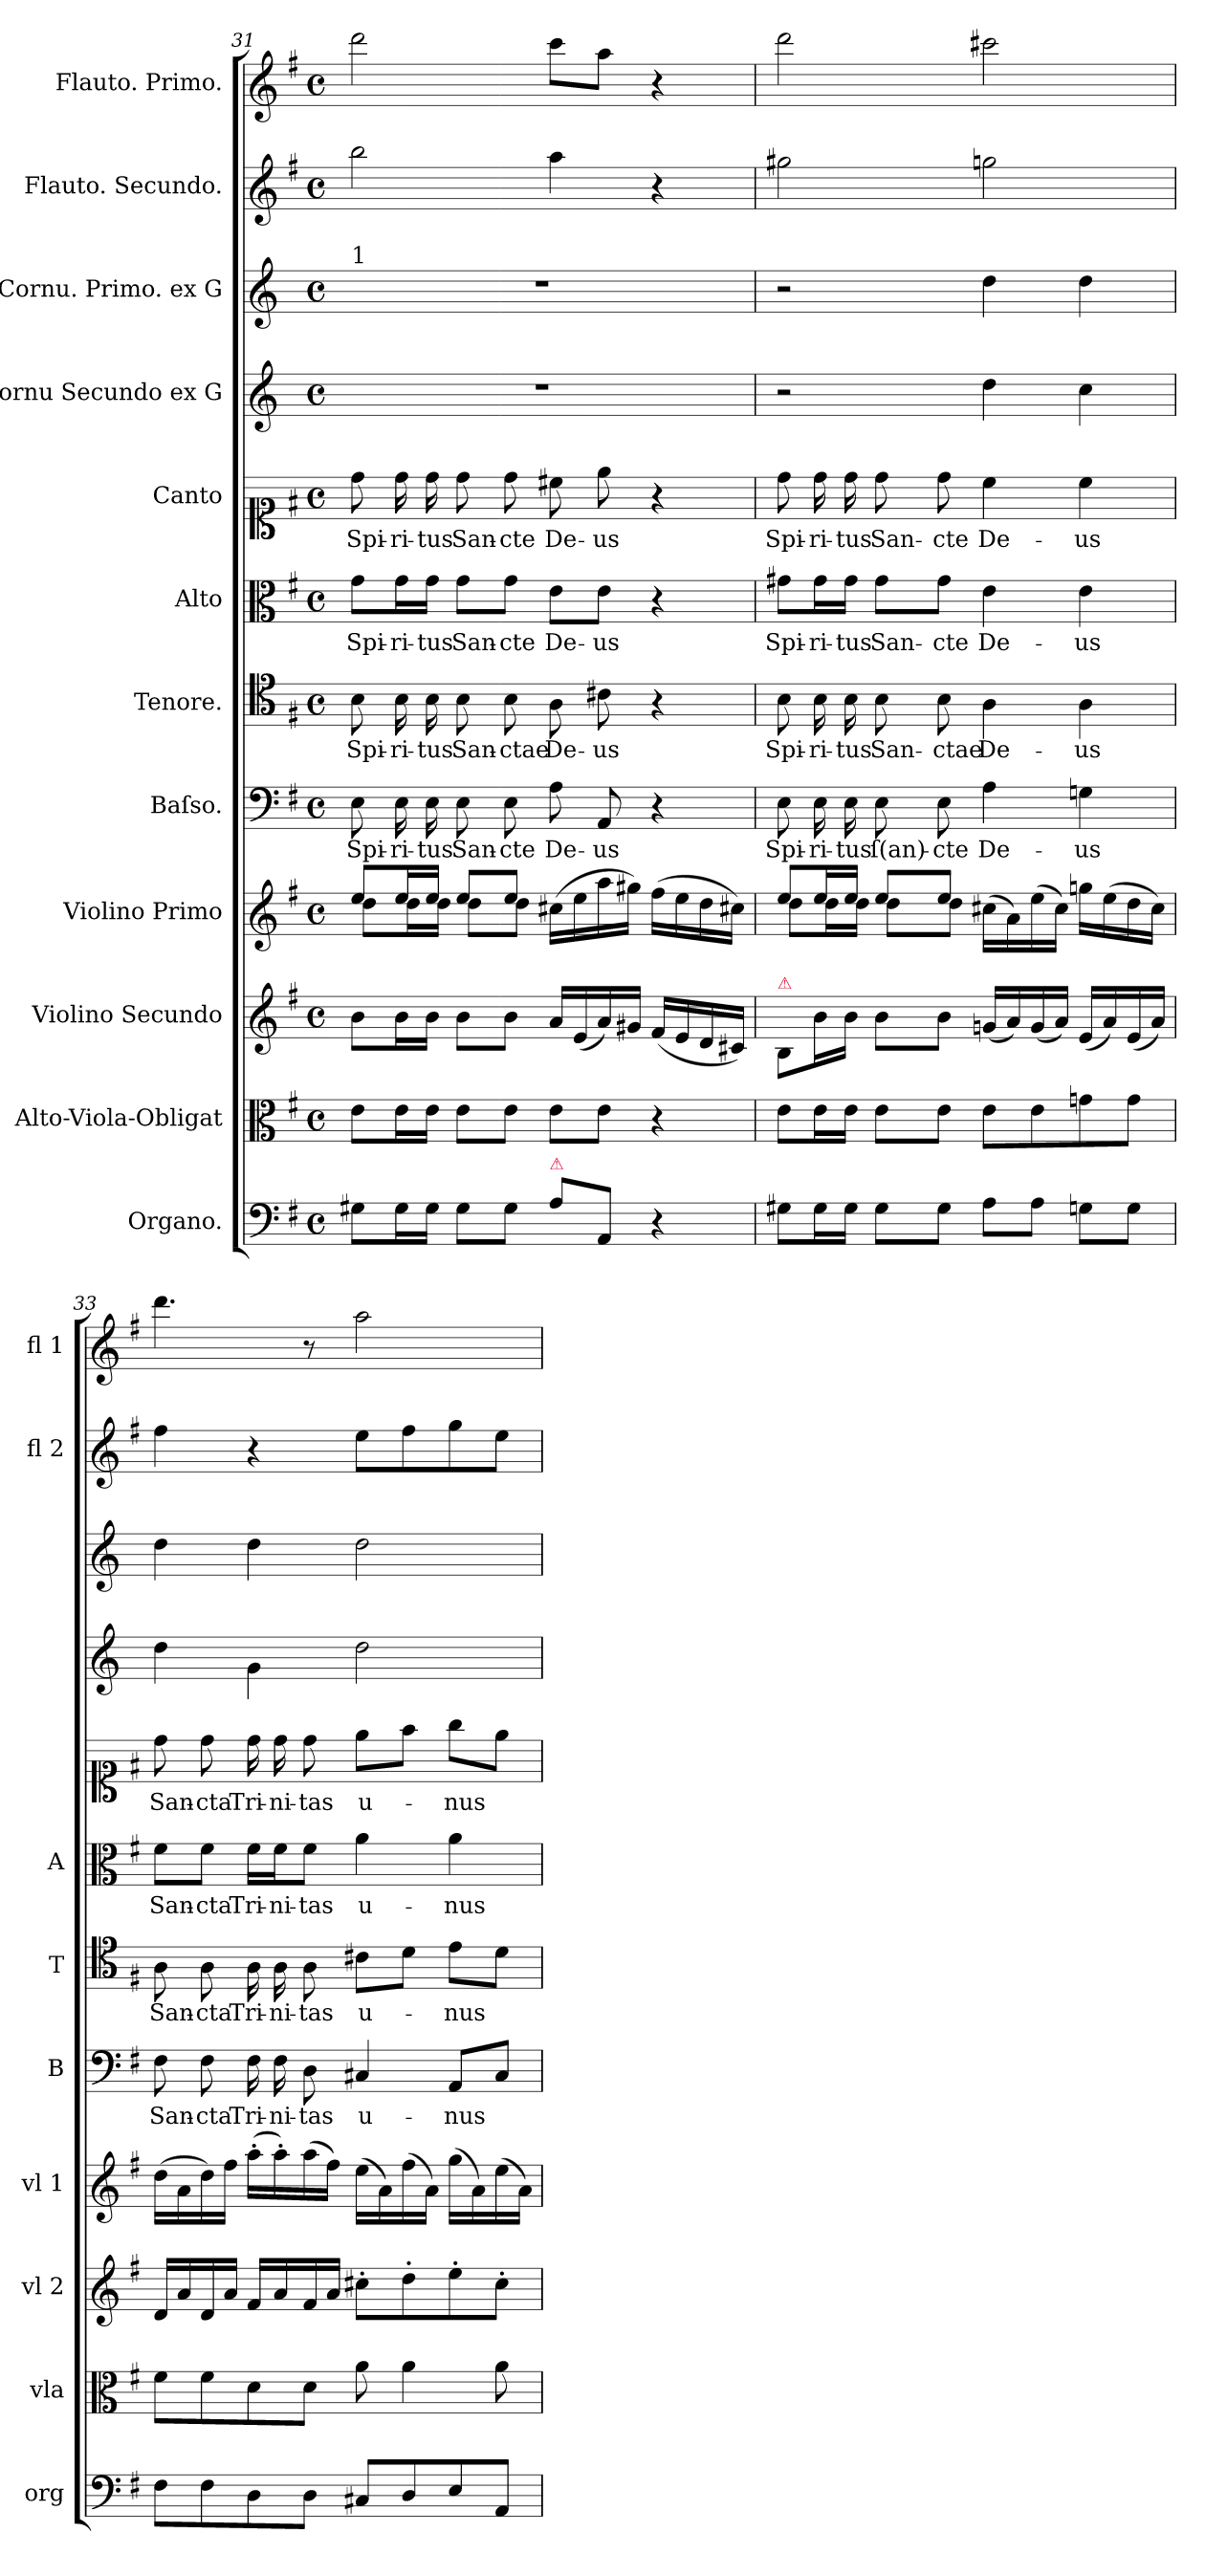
**kern	**kern	**kern	**dynam	**kern	**dynam	**kern	**text	**kern	**text	**kern	**text	**kern	**text	**kern	**dynam	**kern	**dynam	**kern	**dynam	**kern	**dynam
*part12	*part11	*part10	*part10	*part9	*part9	*part8	*part8	*part7	*part7	*part6	*part6	*part5	*part5	*part4	*part4	*part3	*part3	*part2	*part2	*part1	*part1
*staff12	*staff11	*staff10	*staff10	*staff9	*staff9	*staff8	*staff8	*staff7	*staff7	*staff6	*staff6	*staff5	*staff5	*staff4	*staff4	*staff3	*staff3	*staff2	*staff2	*staff1	*staff1
*I"Organo.	*I"Alto-Viola-Obligat	*I"Violino Secundo	*	*I"Violino Primo	*	*I"Baſso.	*	*I"Tenore.	*	*I"Alto	*	*I"Canto	*	*I"Cornu Secundo ex G	*	*I"Cornu. Primo. ex G	*	*I"Flauto. Secundo.	*	*I"Flauto. Primo.	*
*I'org	*I'vla	*I'vl 2	*	*I'vl 1	*	*I'B	*	*I'T	*	*I'A	*	*	*	*	*	*	*	*I'fl 2	*	*I'fl 1	*
*clefF4	*clefC3	*clefG2	*	*clefG2	*	*clefF4	*	*clefC4	*	*clefC3	*	*clefC1	*	*clefG2	*	*clefG2	*	*clefG2	*	*clefG2	*
*	*	*	*	*	*	*	*	*	*	*	*	*	*	*ITrd3c5	*	*ITrd3c5	*	*	*	*	*
*k[f#]	*k[f#]	*k[f#]	*	*k[f#]	*	*k[f#]	*	*k[f#]	*	*k[f#]	*	*k[f#]	*	*k[f#]	*	*k[f#]	*	*k[f#]	*	*k[f#]	*
*G:	*G:	*G:	*	*G:	*	*G:	*	*G:	*	*G:	*	*G:	*	*G:	*	*G:	*	*G:	*	*G:	*
*M4/4	*M4/4	*M4/4	*	*M4/4	*	*M4/4	*	*M4/4	*	*M4/4	*	*M4/4	*	*M4/4	*	*M4/4	*	*M4/4	*	*M4/4	*
*met(c)	*met(c)	*met(c)	*	*met(c)	*	*met(c)	*	*met(c)	*	*met(c)	*	*met(c)	*	*met(c)	*	*met(c)	*	*met(c)	*	*met(c)	*
=31	=31	=31	=31	=31	=31	=31	=31	=31	=31	=31	=31	=31	=31	=31	=31	=31	=31	=31	=31	=31	=31
*	*	*	*	*^	*	*	*	*	*	*	*	*	*	*	*	*	*	*	*	*	*
!	!	!	!	!	!	!	!	!	!	!	!	!	!	!	!	!	!LO:TX:a:t=1	!	!	!	!	!
!	!	!	!LO:DY:b	!	!	!LO:DY:b	!	!	!	!	!	!	!	!	!	!	!	!	!	!LO:DY:b	!	!LO:DY:b
8G#X\L	8e\L	8b\L	ffor	8ee/L	8dd\L	forte	8E\	Spi-	8B\	Spi-	8g\L	Spi-	8dd\	Spi-	1r	.	1r	.	2bb\	fo	2ddd\	for
16G#\L	16e\L	16b\L	.	16ee/L	16dd\L	.	16E\	-ri-	16B\	-ri-	16g\L	-ri-	16dd\	-ri-	.	.	.	.	.	.	.	.
16G#\JJ	16e\JJ	16b\JJ	.	16ee/JJ	16dd\JJ	.	16E\	-tus	16B\	-tus	16g\JJ	-tus	16dd\	-tus	.	.	.	.	.	.	.	.
8G#\L	8e\L	8b\L	.	8ee/L	8dd\L	.	8E\	San-	8B\	San-	8g\L	San-	8dd\	San-	.	.	.	.	.	.	.	.
8G#\J	8e\J	8b\J	.	8ee/J	8dd\J	.	8E\	-cte	8B\	-ctae	8g\J	-cte	8dd\	-cte	.	.	.	.	.	.	.	.
!LO:TX:a:color=crimson:t=⚠	!	!	!	!	!	!	!	!	!	!	!	!	!	!	!	!	!	!	!	!	!	!
!	!	!	!	!	!	!LO:DY:b	!	!	!	!	!	!	!	!	!	!	!	!	!	!LO:DY:b	!	!LO:DY:b
8A\L	8e\L	16a/LL	.	(16cc#X\LL	2ryy	piano	8A\	De-	8A\	De-	8e\L	De-	8cc#X\	De-	.	.	.	.	4aa\	pia	8ccc\L	pia.
.	.	(16e/	.	16ee\	.	.	.	.	.	.	.	.	.	.	.	.	.	.	.	.	.	.
!	!	!	!LO:DY:b	!	!	!	!	!	!	!	!	!	!	!	!	!	!	!	!	!	!	!
8AA/J	8e\J	16a/)	piano	16aa\	.	.	8AA/	-us	8c#X\	-us	8e\J	-us	8ee\	-us	.	.	.	.	.	.	8aa\J	.
.	.	16g#X/JJ	.	16gg#X\JJ)	.	.	.	.	.	.	.	.	.	.	.	.	.	.	.	.	.	.
4r	4r	(16f#/LL	.	(16ff#\LL	.	.	4r	.	4r	.	4r	.	4r	.	.	.	.	.	4r	.	4r	.
.	.	16e/	.	16ee\	.	.	.	.	.	.	.	.	.	.	.	.	.	.	.	.	.	.
.	.	16d/	.	16dd\	.	.	.	.	.	.	.	.	.	.	.	.	.	.	.	.	.	.
.	.	16c#X/JJ)	.	16cc#X\JJ)	.	.	.	.	.	.	.	.	.	.	.	.	.	.	.	.	.	.
=32	=32	=32	=32	=32	=32	=32	=32	=32	=32	=32	=32	=32	=32	=32	=32	=32	=32	=32	=32	=32	=32	=32
!	!	!LO:TX:a:color=crimson:t=⚠	!	!	!	!	!	!	!	!	!	!	!	!	!	!	!	!	!	!	!	!
!	!	!	!LO:DY:b	!	!	!LO:DY:b	!	!	!	!	!	!LO:LY:i	!	!	!	!	!	!	!	!LO:DY:b	!	!LO:DY:b
8G#X\L	8e\L	8B/L	forte	8ee/L	8dd\L	foforte	8E\	Spi-	8B\	Spi-	8g#X\L	Spi-	8dd\	Spi-	2r	.	2r	.	2gg#X\	fo	2ddd\	for
!	!	!	!	!	!	!	!	!	!	!	!	!LO:LY:i	!	!	!	!	!	!	!	!	!	!
16G#\L	16e\L	16b\L	.	16ee/L	16dd\L	.	16E\	-ri-	16B\	-ri-	16g#\L	-ri-	16dd\	-ri-	.	.	.	.	.	.	.	.
!	!	!	!	!	!	!	!	!	!	!	!	!LO:LY:i	!	!	!	!	!	!	!	!	!	!
16G#\JJ	16e\JJ	16b\JJ	.	16ee/JJ	16dd\JJ	.	16E\	-tus	16B\	-tus	16g#\JJ	-tus	16dd\	-tus	.	.	.	.	.	.	.	.
!	!	!	!	!	!	!	!	!	!	!	!	!LO:LY:i	!	!	!	!	!	!	!	!	!	!
8G#\L	8e\L	8b\L	.	8ee/L	8dd\L	.	8E\	ſ(an)-	8B\	San-	8g#\L	San-	8dd\	San-	.	.	.	.	.	.	.	.
!	!	!	!	!	!	!	!	!	!	!	!	!LO:LY:i	!	!	!	!	!	!	!	!	!	!
8G#\J	8e\J	8b\J	.	8ee/J	8dd\J	.	8E\	-cte	8B\	-ctae	8g#\J	-cte	8dd\	-cte	.	.	.	.	.	.	.	.
!	!	!	!	!	!	!	!	!	!	!	!	!LO:LY:i	!	!	!	!LO:DY:b	!	!LO:DY:b	!	!	!	!
8A\L	8e\L	(16gn/LL	.	(16cc#X\LL	2ryy	.	4A\	De-	4A\	De-	4e\	De-	4cc\	De-	4a\	for	4a\	for	2ggn\	.	2ccc#X\	.
.	.	16a/)	.	16a\)	.	.	.	.	.	.	.	.	.	.	.	.	.	.	.	.	.	.
8A\J	8e\	(16g/	.	(16ee\	.	.	.	.	.	.	.	.	.	.	.	.	.	.	.	.	.	.
.	.	16a/JJ)	.	16cc#\JJ)	.	.	.	.	.	.	.	.	.	.	.	.	.	.	.	.	.	.
!	!	!	!	!	!	!	!	!	!	!	!	!LO:LY:i	!	!	!	!	!	!	!	!	!	!
8Gn\L	8gn\	(16e/LL	.	16ggn\LL	.	.	4Gn\	-us	4A\	-us	4e\	-us	4cc\	-us	4g\	.	4a\	.	.	.	.	.
.	.	16a/)	.	(16ee\	.	.	.	.	.	.	.	.	.	.	.	.	.	.	.	.	.	.
8G\J	8g\J	(16e/	.	16dd\	.	.	.	.	.	.	.	.	.	.	.	.	.	.	.	.	.	.
.	.	16a/JJ)	.	16cc#\JJ)	.	.	.	.	.	.	.	.	.	.	.	.	.	.	.	.	.	.
*	*	*	*	*v	*v	*	*	*	*	*	*	*	*	*	*	*	*	*	*	*	*	*
=33	=33	=33	=33	=33	=33	=33	=33	=33	=33	=33	=33	=33	=33	=33	=33	=33	=33	=33	=33	=33	=33
8F#\L	8f#\L	16d/LL	.	(16dd\LL	.	8F#\	San-	8A\	San-	8f#\L	San-	8dd\	San-	4a\	.	4a\	.	4ff#\	.	4.ddd\	.
.	.	16a/	.	16a\	.	.	.	.	.	.	.	.	.	.	.	.	.	.	.	.	.
8F#\	8f#\	16d/	.	16dd\)	.	8F#\	-cta	8A\	-cta	8f#\J	-cta	8dd\	-cta	.	.	.	.	.	.	.	.
.	.	16a/JJ	.	16ff#\JJ	.	.	.	.	.	.	.	.	.	.	.	.	.	.	.	.	.
8D\	8d\	16f#/LL	.	(16aa'\LL	.	16F#\	Tri-	16A\	Tri-	16f#\LL	Tri-	16dd\	Tri-	4d\	.	4a\	.	4r	.	.	.
.	.	16a/	.	16aa'\)	.	16F#\	-ni-	16A\	-ni-	16f#\J	-ni-	16dd\	-ni-	.	.	.	.	.	.	.	.
8D\J	8d\J	16f#/	.	(16aa\	.	8D\	-tas	8A\	-tas	8f#\J	-tas	8dd\	-tas	.	.	.	.	.	.	8r	.
.	.	16a/JJ	.	16ff#\JJ)	.	.	.	.	.	.	.	.	.	.	.	.	.	.	.	.	.
8C#X/L	8a\	8cc#X'\L	.	(16ee\LL	.	4C#X/	u-	8c#X\L	u-	4a\	u-	8ee\L	u-	2a\	.	2a\	.	8ee\L	.	2aa\	.
.	.	.	.	16a\)	.	.	.	.	.	.	.	.	.	.	.	.	.	.	.	.	.
8D/	4a\	8dd'\	.	(16ff#\	.	.	.	8d\J	.	.	.	8ff#\J	.	.	.	.	.	8ff#\	.	.	.
.	.	.	.	16a\JJ)	.	.	.	.	.	.	.	.	.	.	.	.	.	.	.	.	.
8E/	.	8ee'\	.	(16gg\LL	.	8AA/L	-nus	8e\L	-nus	4a\	-nus	8gg\L	-nus	.	.	.	.	8gg\	.	.	.
.	.	.	.	16a\)	.	.	.	.	.	.	.	.	.	.	.	.	.	.	.	.	.
8AA/J	8a\	8cc#'\J	.	(16ee\	.	8C#/J	.	8d\J	.	.	.	8ee\J	.	.	.	.	.	8ee\J	.	.	.
.	.	.	.	16a\JJ)	.	.	.	.	.	.	.	.	.	.	.	.	.	.	.	.	.
=	=	=	=	=	=	=	=	=	=	=	=	=	=	=	=	=	=	=	=	=	=
*-	*-	*-	*-	*-	*-	*-	*-	*-	*-	*-	*-	*-	*-	*-	*-	*-	*-	*-	*-	*-	*-
